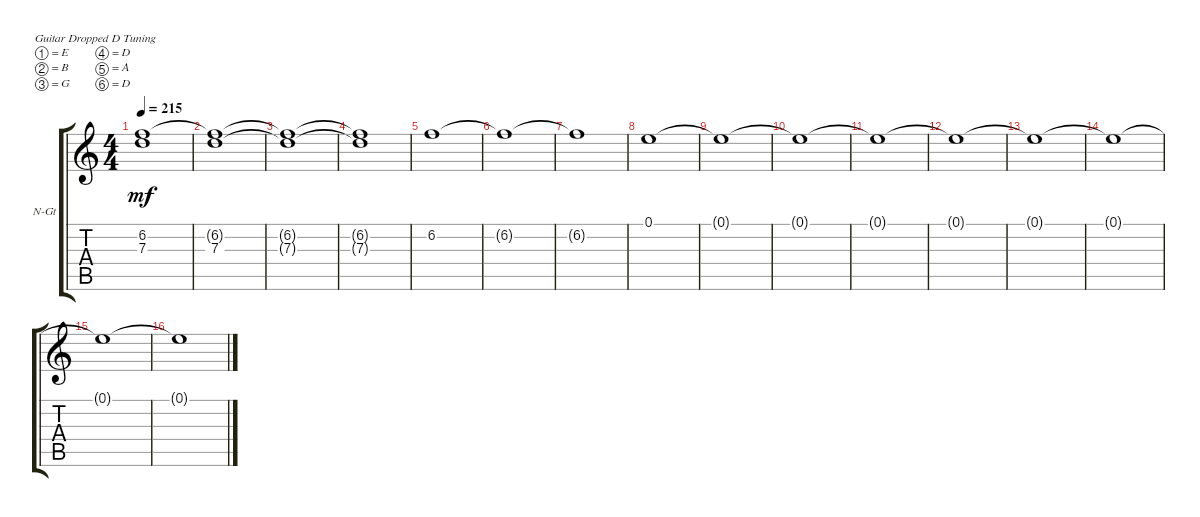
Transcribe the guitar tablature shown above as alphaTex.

\bracketExtendMode groupsimilarinstruments
\firstSystemTrackNameOrientation horizontal
\otherSystemsTrackNameOrientation horizontal
\track ("Keyboard (Christian)" "N-Gt") {instrument acousticguitarnylon}
\staff {score tabs}
\tuning (E4 B3 G3 D3 A2 D2)
\ts (4 4)
\tempo 215
\clef g2
\ks c
(6.2{t} 7.3{t}).1{dy mf} |
(7.3 6.2{t}).1 |
(6.2{t} 7.3{t}).1 |
(6.2{t} 7.3{t}).1 |
6.2.1 |
6.2{t}.1 |
6.2{t}.1 |
0.1.1 |
0.1{t}.1 |
0.1{t}.1 |
0.1{t}.1 |
0.1{t}.1 |
0.1{t}.1 |
0.1{t}.1 |
0.1{t}.1 |
0.1{t}.1
